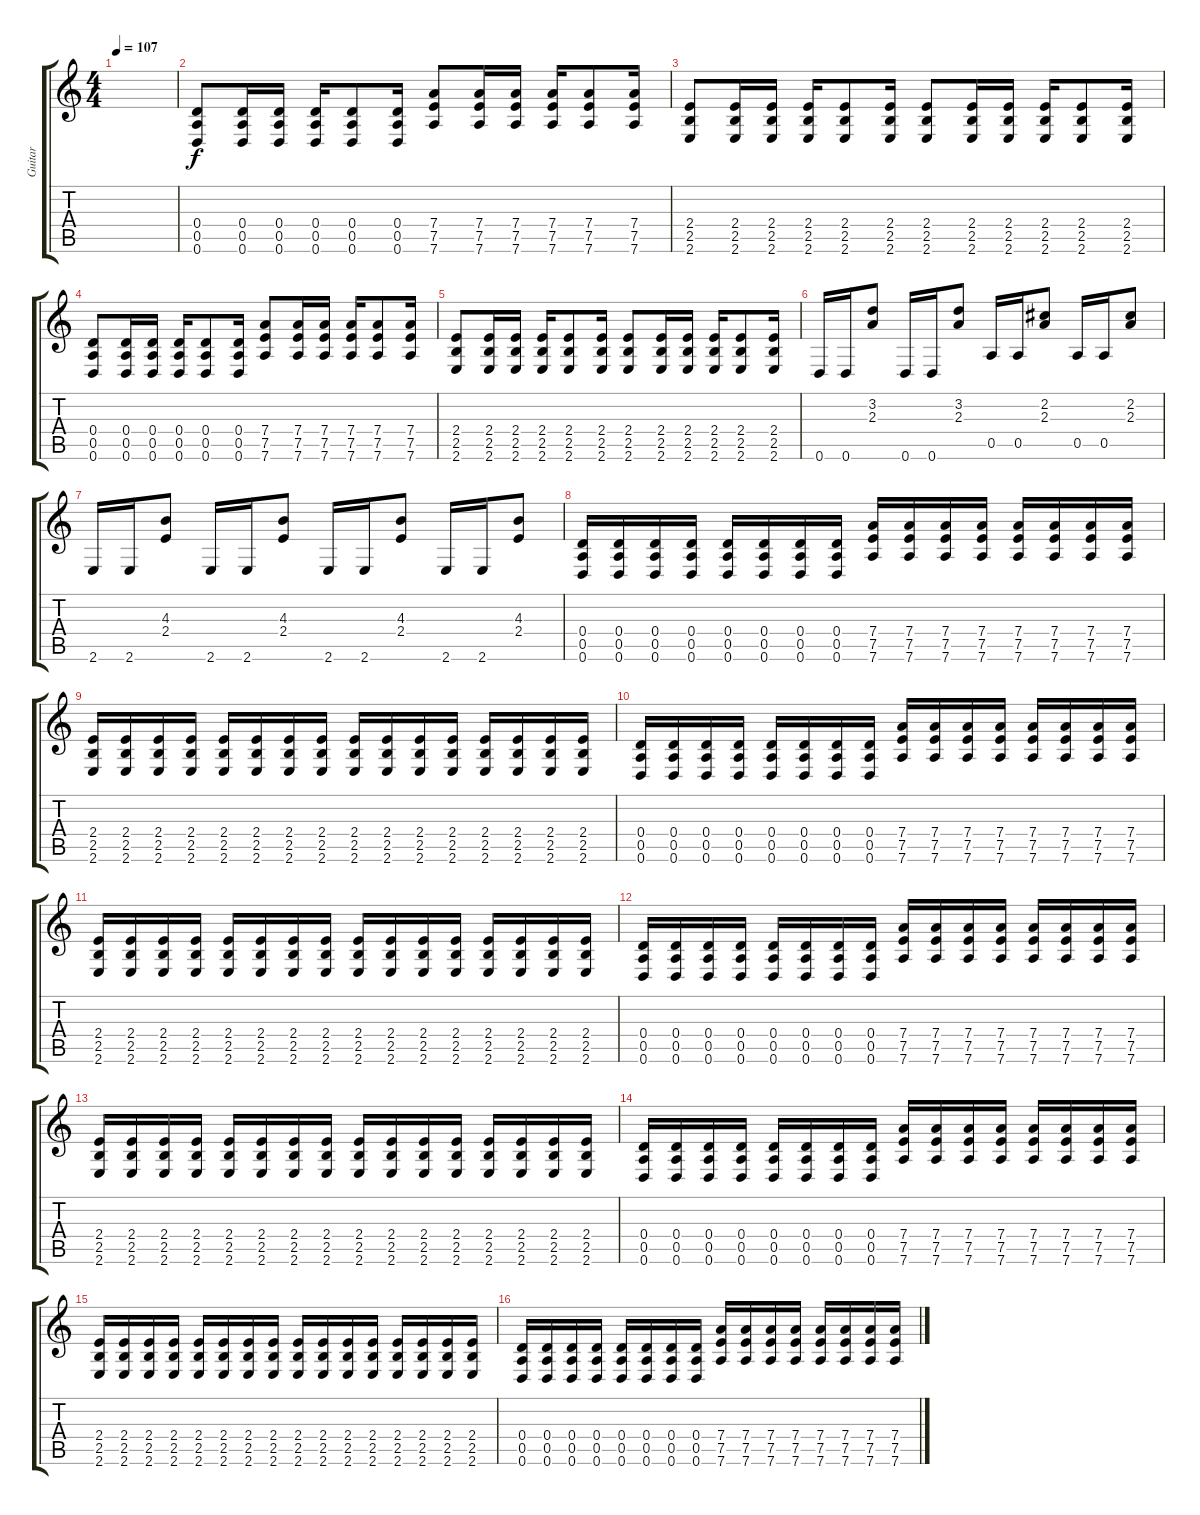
\track ("Guitar" "Guitar") {instrument electricguitarclean}
\staff {score tabs}
\tuning (E4 B3 G3 D3 A2 D2) {hide}
\ts (4 4)
\tempo 107
\clef g2
\ks c
|
(0.4 0.5 0.6).8 (0.4 0.5 0.6).16 (0.4 0.5 0.6).16 (0.4 0.5 0.6).16 (0.4 0.5 0.6).8 (0.4 0.5 0.6).16 (7.4 7.5 7.6).8 (7.4 7.5 7.6).16 (7.4 7.5 7.6).16 (7.4 7.5 7.6).16 (7.4 7.5 7.6).8 (7.4 7.5 7.6).16 |
(2.4 2.5 2.6).8 (2.4 2.5 2.6).16 (2.4 2.5 2.6).16 (2.4 2.5 2.6).16 (2.4 2.5 2.6).8 (2.4 2.5 2.6).16 (2.4 2.5 2.6).8 (2.4 2.5 2.6).16 (2.4 2.5 2.6).16 (2.4 2.5 2.6).16 (2.4 2.5 2.6).8 (2.4 2.5 2.6).16 |
(0.4 0.5 0.6).8 (0.4 0.5 0.6).16 (0.4 0.5 0.6).16 (0.4 0.5 0.6).16 (0.4 0.5 0.6).8 (0.4 0.5 0.6).16 (7.4 7.5 7.6).8 (7.4 7.5 7.6).16 (7.4 7.5 7.6).16 (7.4 7.5 7.6).16 (7.4 7.5 7.6).8 (7.4 7.5 7.6).16 |
(2.4 2.5 2.6).8 (2.4 2.5 2.6).16 (2.4 2.5 2.6).16 (2.4 2.5 2.6).16 (2.4 2.5 2.6).8 (2.4 2.5 2.6).16 (2.4 2.5 2.6).8 (2.4 2.5 2.6).16 (2.4 2.5 2.6).16 (2.4 2.5 2.6).16 (2.4 2.5 2.6).8 (2.4 2.5 2.6).16 |
0.6.16 0.6.16 (3.2 2.3).8 0.6.16 0.6.16 (3.2 2.3).8 0.5.16 0.5.16 (2.2 2.3).8 0.5.16 0.5.16 (2.2 2.3).8 |
2.6.16 2.6.16 (4.3 2.4).8 2.6.16 2.6.16 (4.3 2.4).8 2.6.16 2.6.16 (4.3 2.4).8 2.6.16 2.6.16 (4.3 2.4).8 |
(0.4 0.5 0.6).16 (0.4 0.5 0.6).16 (0.4 0.5 0.6).16 (0.4 0.5 0.6).16 (0.4 0.5 0.6).16 (0.4 0.5 0.6).16 (0.4 0.5 0.6).16 (0.4 0.5 0.6).16 (7.4 7.5 7.6).16 (7.4 7.5 7.6).16 (7.4 7.5 7.6).16 (7.4 7.5 7.6).16 (7.4 7.5 7.6).16 (7.4 7.5 7.6).16 (7.4 7.5 7.6).16 (7.4 7.5 7.6).16 |
(2.4 2.5 2.6).16 (2.4 2.5 2.6).16 (2.4 2.5 2.6).16 (2.4 2.5 2.6).16 (2.4 2.5 2.6).16 (2.4 2.5 2.6).16 (2.4 2.5 2.6).16 (2.4 2.5 2.6).16 (2.4 2.5 2.6).16 (2.4 2.5 2.6).16 (2.4 2.5 2.6).16 (2.4 2.5 2.6).16 (2.4 2.5 2.6).16 (2.4 2.5 2.6).16 (2.4 2.5 2.6).16 (2.4 2.5 2.6).16 |
(0.4 0.5 0.6).16 (0.4 0.5 0.6).16 (0.4 0.5 0.6).16 (0.4 0.5 0.6).16 (0.4 0.5 0.6).16 (0.4 0.5 0.6).16 (0.4 0.5 0.6).16 (0.4 0.5 0.6).16 (7.4 7.5 7.6).16 (7.4 7.5 7.6).16 (7.4 7.5 7.6).16 (7.4 7.5 7.6).16 (7.4 7.5 7.6).16 (7.4 7.5 7.6).16 (7.4 7.5 7.6).16 (7.4 7.5 7.6).16 |
(2.4 2.5 2.6).16 (2.4 2.5 2.6).16 (2.4 2.5 2.6).16 (2.4 2.5 2.6).16 (2.4 2.5 2.6).16 (2.4 2.5 2.6).16 (2.4 2.5 2.6).16 (2.4 2.5 2.6).16 (2.4 2.5 2.6).16 (2.4 2.5 2.6).16 (2.4 2.5 2.6).16 (2.4 2.5 2.6).16 (2.4 2.5 2.6).16 (2.4 2.5 2.6).16 (2.4 2.5 2.6).16 (2.4 2.5 2.6).16 |
(0.4 0.5 0.6).16 (0.4 0.5 0.6).16 (0.4 0.5 0.6).16 (0.4 0.5 0.6).16 (0.4 0.5 0.6).16 (0.4 0.5 0.6).16 (0.4 0.5 0.6).16 (0.4 0.5 0.6).16 (7.4 7.5 7.6).16 (7.4 7.5 7.6).16 (7.4 7.5 7.6).16 (7.4 7.5 7.6).16 (7.4 7.5 7.6).16 (7.4 7.5 7.6).16 (7.4 7.5 7.6).16 (7.4 7.5 7.6).16 |
(2.4 2.5 2.6).16 (2.4 2.5 2.6).16 (2.4 2.5 2.6).16 (2.4 2.5 2.6).16 (2.4 2.5 2.6).16 (2.4 2.5 2.6).16 (2.4 2.5 2.6).16 (2.4 2.5 2.6).16 (2.4 2.5 2.6).16 (2.4 2.5 2.6).16 (2.4 2.5 2.6).16 (2.4 2.5 2.6).16 (2.4 2.5 2.6).16 (2.4 2.5 2.6).16 (2.4 2.5 2.6).16 (2.4 2.5 2.6).16 |
(0.4 0.5 0.6).16 (0.4 0.5 0.6).16 (0.4 0.5 0.6).16 (0.4 0.5 0.6).16 (0.4 0.5 0.6).16 (0.4 0.5 0.6).16 (0.4 0.5 0.6).16 (0.4 0.5 0.6).16 (7.4 7.5 7.6).16 (7.4 7.5 7.6).16 (7.4 7.5 7.6).16 (7.4 7.5 7.6).16 (7.4 7.5 7.6).16 (7.4 7.5 7.6).16 (7.4 7.5 7.6).16 (7.4 7.5 7.6).16 |
(2.4 2.5 2.6).16 (2.4 2.5 2.6).16 (2.4 2.5 2.6).16 (2.4 2.5 2.6).16 (2.4 2.5 2.6).16 (2.4 2.5 2.6).16 (2.4 2.5 2.6).16 (2.4 2.5 2.6).16 (2.4 2.5 2.6).16 (2.4 2.5 2.6).16 (2.4 2.5 2.6).16 (2.4 2.5 2.6).16 (2.4 2.5 2.6).16 (2.4 2.5 2.6).16 (2.4 2.5 2.6).16 (2.4 2.5 2.6).16 |
(0.4 0.5 0.6).16 (0.4 0.5 0.6).16 (0.4 0.5 0.6).16 (0.4 0.5 0.6).16 (0.4 0.5 0.6).16 (0.4 0.5 0.6).16 (0.4 0.5 0.6).16 (0.4 0.5 0.6).16 (7.4 7.5 7.6).16 (7.4 7.5 7.6).16 (7.4 7.5 7.6).16 (7.4 7.5 7.6).16 (7.4 7.5 7.6).16 (7.4 7.5 7.6).16 (7.4 7.5 7.6).16 (7.4 7.5 7.6).16
